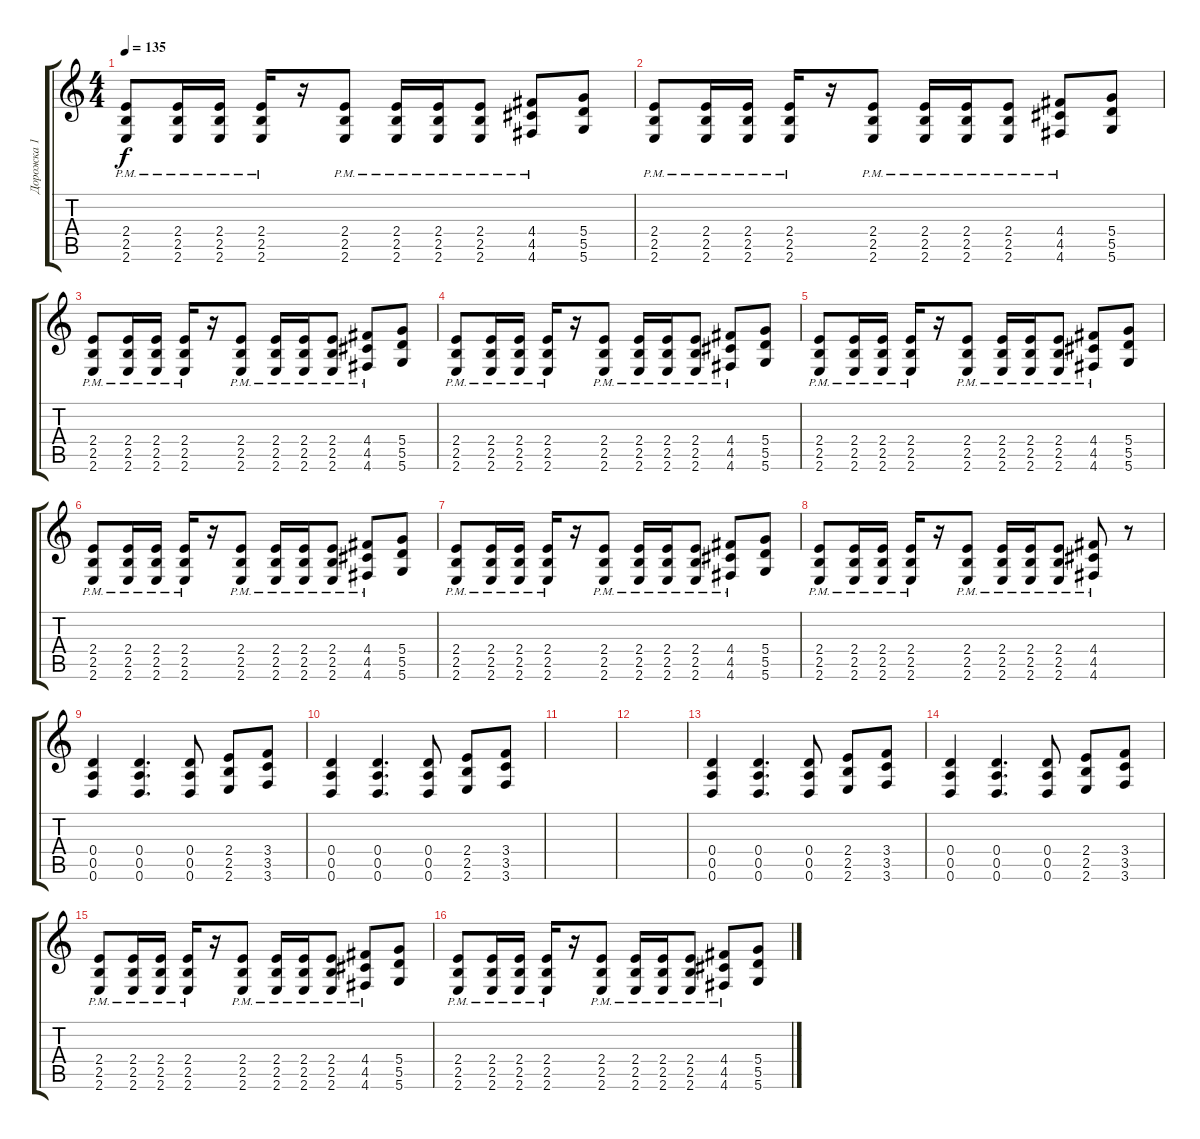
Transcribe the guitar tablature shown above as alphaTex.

\track ("Дорожка 1" "Дорожка 1") {instrument distortionguitar}
\staff {score tabs}
\tuning (E4 B3 G3 D3 A2 D2) {hide}
\ts (4 4)
\tempo 135
\clef g2
\ks c
(2.4{pm} 2.5{pm} 2.6{pm}).8{dy f} (2.4{pm} 2.5{pm} 2.6{pm}).16 (2.4{pm} 2.5{pm} 2.6{pm}).16 (2.4{pm} 2.5{pm} 2.6{pm}).16 r.16 (2.4{pm} 2.5{pm} 2.6{pm}).8 (2.4{pm} 2.5{pm} 2.6{pm}).16 (2.4{pm} 2.5{pm} 2.6{pm}).16 (2.4{pm} 2.5{pm} 2.6{pm}).8 (4.4{pm} 4.5{pm} 4.6{pm}).8 (5.4 5.5 5.6).8 |
(2.4{pm} 2.5{pm} 2.6{pm}).8 (2.4{pm} 2.5{pm} 2.6{pm}).16 (2.4{pm} 2.5{pm} 2.6{pm}).16 (2.4{pm} 2.5{pm} 2.6{pm}).16 r.16 (2.4{pm} 2.5{pm} 2.6{pm}).8 (2.4{pm} 2.5{pm} 2.6{pm}).16 (2.4{pm} 2.5{pm} 2.6{pm}).16 (2.4{pm} 2.5{pm} 2.6{pm}).8 (4.4{pm} 4.5{pm} 4.6{pm}).8 (5.4 5.5 5.6).8 |
(2.4{pm} 2.5{pm} 2.6{pm}).8 (2.4{pm} 2.5{pm} 2.6{pm}).16 (2.4{pm} 2.5{pm} 2.6{pm}).16 (2.4{pm} 2.5{pm} 2.6{pm}).16 r.16 (2.4{pm} 2.5{pm} 2.6{pm}).8 (2.4{pm} 2.5{pm} 2.6{pm}).16 (2.4{pm} 2.5{pm} 2.6{pm}).16 (2.4{pm} 2.5{pm} 2.6{pm}).8 (4.4{pm} 4.5{pm} 4.6{pm}).8 (5.4 5.5 5.6).8 |
(2.4{pm} 2.5{pm} 2.6{pm}).8 (2.4{pm} 2.5{pm} 2.6{pm}).16 (2.4{pm} 2.5{pm} 2.6{pm}).16 (2.4{pm} 2.5{pm} 2.6{pm}).16 r.16 (2.4{pm} 2.5{pm} 2.6{pm}).8 (2.4{pm} 2.5{pm} 2.6{pm}).16 (2.4{pm} 2.5{pm} 2.6{pm}).16 (2.4{pm} 2.5{pm} 2.6{pm}).8 (4.4{pm} 4.5{pm} 4.6{pm}).8 (5.4 5.5 5.6).8 |
(2.4{pm} 2.5{pm} 2.6{pm}).8 (2.4{pm} 2.5{pm} 2.6{pm}).16 (2.4{pm} 2.5{pm} 2.6{pm}).16 (2.4{pm} 2.5{pm} 2.6{pm}).16 r.16 (2.4{pm} 2.5{pm} 2.6{pm}).8 (2.4{pm} 2.5{pm} 2.6{pm}).16 (2.4{pm} 2.5{pm} 2.6{pm}).16 (2.4{pm} 2.5{pm} 2.6{pm}).8 (4.4{pm} 4.5{pm} 4.6{pm}).8 (5.4 5.5 5.6).8 |
(2.4{pm} 2.5{pm} 2.6{pm}).8 (2.4{pm} 2.5{pm} 2.6{pm}).16 (2.4{pm} 2.5{pm} 2.6{pm}).16 (2.4{pm} 2.5{pm} 2.6{pm}).16 r.16 (2.4{pm} 2.5{pm} 2.6{pm}).8 (2.4{pm} 2.5{pm} 2.6{pm}).16 (2.4{pm} 2.5{pm} 2.6{pm}).16 (2.4{pm} 2.5{pm} 2.6{pm}).8 (4.4{pm} 4.5{pm} 4.6{pm}).8 (5.4 5.5 5.6).8 |
(2.4{pm} 2.5{pm} 2.6{pm}).8 (2.4{pm} 2.5{pm} 2.6{pm}).16 (2.4{pm} 2.5{pm} 2.6{pm}).16 (2.4{pm} 2.5{pm} 2.6{pm}).16 r.16 (2.4{pm} 2.5{pm} 2.6{pm}).8 (2.4{pm} 2.5{pm} 2.6{pm}).16 (2.4{pm} 2.5{pm} 2.6{pm}).16 (2.4{pm} 2.5{pm} 2.6{pm}).8 (4.4{pm} 4.5{pm} 4.6{pm}).8 (5.4 5.5 5.6).8 |
(2.4{pm} 2.5{pm} 2.6{pm}).8 (2.4{pm} 2.5{pm} 2.6{pm}).16 (2.4{pm} 2.5{pm} 2.6{pm}).16 (2.4{pm} 2.5{pm} 2.6{pm}).16 r.16 (2.4{pm} 2.5{pm} 2.6{pm}).8 (2.4{pm} 2.5{pm} 2.6{pm}).16 (2.4{pm} 2.5{pm} 2.6{pm}).16 (2.4{pm} 2.5{pm} 2.6{pm}).8 (4.4{pm} 4.5{pm} 4.6{pm}).8 r.8 |
(0.4 0.5 0.6).4 (0.4 0.5 0.6).4{d} (0.4 0.5 0.6).8 (2.4 2.5 2.6).8 (3.4 3.5 3.6).8 |
(0.4 0.5 0.6).4 (0.4 0.5 0.6).4{d} (0.4 0.5 0.6).8 (2.4 2.5 2.6).8 (3.4 3.5 3.6).8 |
|
|
(0.4 0.5 0.6).4 (0.4 0.5 0.6).4{d} (0.4 0.5 0.6).8 (2.4 2.5 2.6).8 (3.4 3.5 3.6).8 |
(0.4 0.5 0.6).4 (0.4 0.5 0.6).4{d} (0.4 0.5 0.6).8 (2.4 2.5 2.6).8 (3.4 3.5 3.6).8 |
(2.4{pm} 2.5{pm} 2.6{pm}).8 (2.4{pm} 2.5{pm} 2.6{pm}).16 (2.4{pm} 2.5{pm} 2.6{pm}).16 (2.4{pm} 2.5{pm} 2.6{pm}).16 r.16 (2.4{pm} 2.5{pm} 2.6{pm}).8 (2.4{pm} 2.5{pm} 2.6{pm}).16 (2.4{pm} 2.5{pm} 2.6{pm}).16 (2.4{pm} 2.5{pm} 2.6{pm}).8 (4.4{pm} 4.5{pm} 4.6{pm}).8 (5.4 5.5 5.6).8 |
(2.4{pm} 2.5{pm} 2.6{pm}).8 (2.4{pm} 2.5{pm} 2.6{pm}).16 (2.4{pm} 2.5{pm} 2.6{pm}).16 (2.4{pm} 2.5{pm} 2.6{pm}).16 r.16 (2.4{pm} 2.5{pm} 2.6{pm}).8 (2.4{pm} 2.5{pm} 2.6{pm}).16 (2.4{pm} 2.5{pm} 2.6{pm}).16 (2.4{pm} 2.5{pm} 2.6{pm}).8 (4.4{pm} 4.5{pm} 4.6{pm}).8 (5.4 5.5 5.6).8
